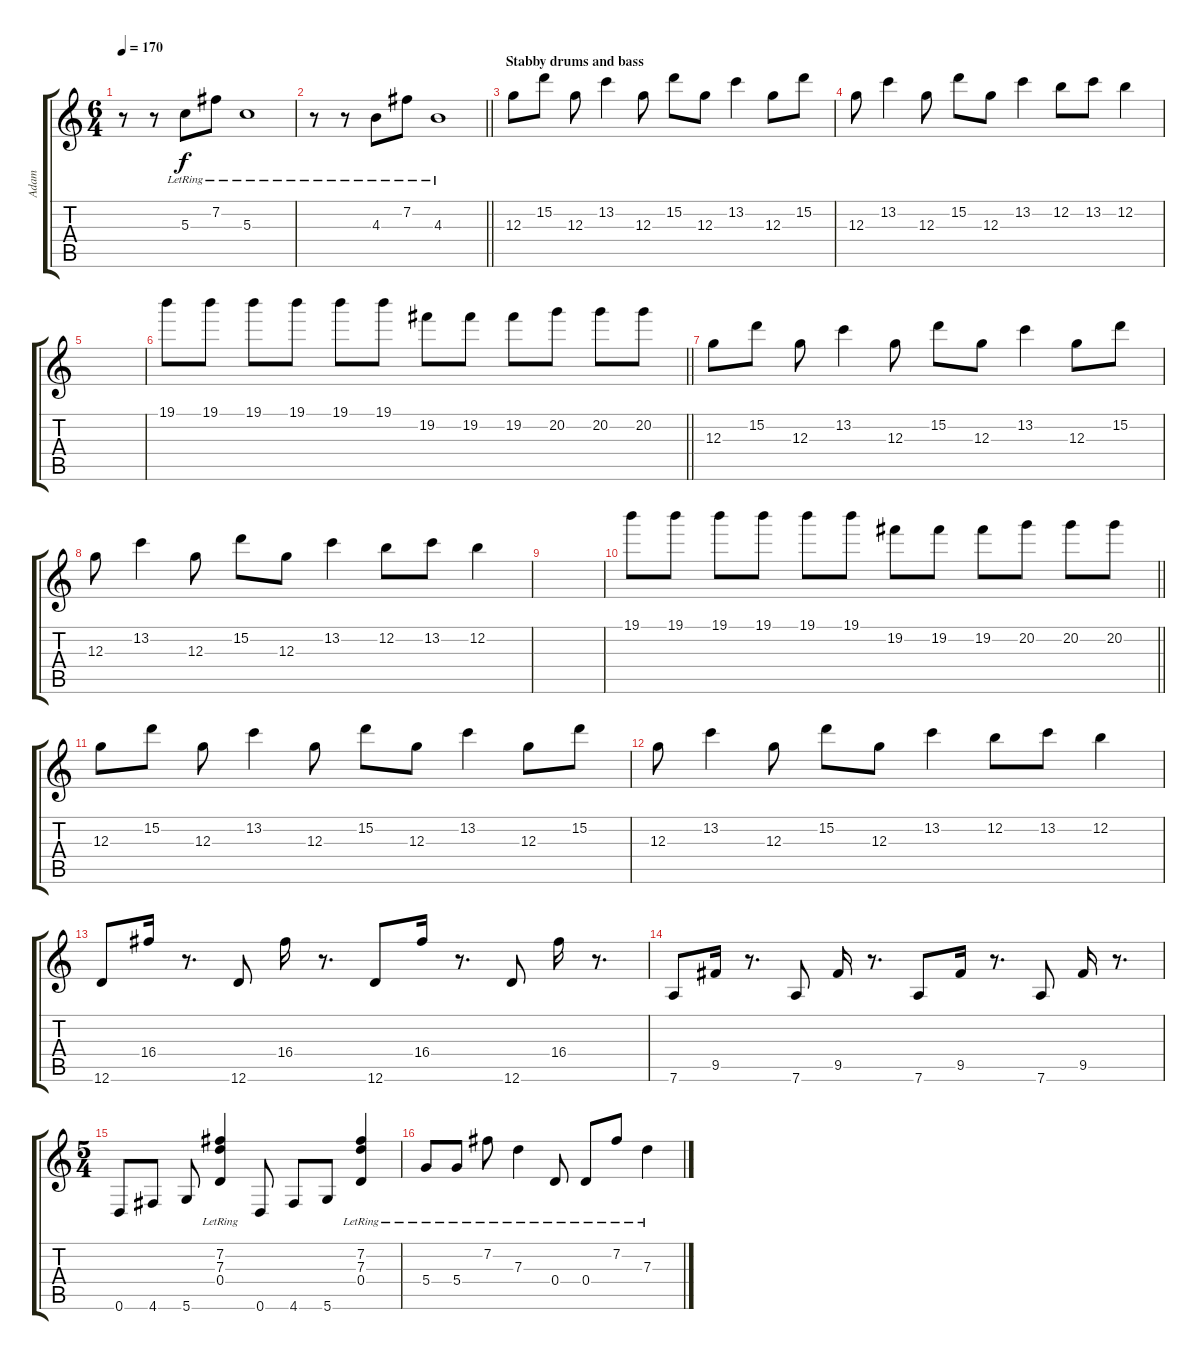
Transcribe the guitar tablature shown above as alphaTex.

\track ("Adam" "Adam") {instrument electricguitarjazz}
\staff {score tabs}
\tuning (E4 B3 G3 D3 A2 D2) {hide}
\ts (6 4)
\tempo 170
\clef g2
\ks c
r.8{dy f} r.8 5.3{lr}.8 7.2{lr}.8 5.3{lr}.1 |
\barLineRight lightlight
r.8 r.8 4.3{lr}.8 7.2{lr}.8 4.3{lr}.1 |
\section ("" "Stabby drums and bass")
12.3.8 15.2.8 12.3.8 13.2.4 12.3.8 15.2.8 12.3.8 13.2.4 12.3.8 15.2.8 |
12.3.8 13.2.4 12.3.8 15.2.8 12.3.8 13.2.4 12.2.8 13.2.8 12.2.4 |
|
\barLineRight lightlight
19.1.8 19.1.8 19.1.8 19.1.8 19.1.8 19.1.8 19.2.8 19.2.8 19.2.8 20.2.8 20.2.8 20.2.8 |
12.3.8 15.2.8 12.3.8 13.2.4 12.3.8 15.2.8 12.3.8 13.2.4 12.3.8 15.2.8 |
12.3.8 13.2.4 12.3.8 15.2.8 12.3.8 13.2.4 12.2.8 13.2.8 12.2.4 |
|
\barLineRight lightlight
19.1.8 19.1.8 19.1.8 19.1.8 19.1.8 19.1.8 19.2.8 19.2.8 19.2.8 20.2.8 20.2.8 20.2.8 |
12.3.8 15.2.8 12.3.8 13.2.4 12.3.8 15.2.8 12.3.8 13.2.4 12.3.8 15.2.8 |
12.3.8 13.2.4 12.3.8 15.2.8 12.3.8 13.2.4 12.2.8 13.2.8 12.2.4 |
12.6.8{volume 13} 16.4.16 r.8{d} 12.6.8 16.4.16 r.8{d} 12.6.8 16.4.16 r.8{d} 12.6.8 16.4.16 r.8{d} |
7.6.8 9.5.16 r.8{d} 7.6.8 9.5.16 r.8{d} 7.6.8 9.5.16 r.8{d} 7.6.8 9.5.16 r.8{d} |
\ts (5 4)
0.6.8 4.6.8 5.6.8 (7.2{lr} 7.3{lr} 0.4{lr}).4 0.6.8 4.6.8 5.6.8 (7.2{lr} 7.3{lr} 0.4{lr}).4 |
5.4{lr}.8 5.4{lr}.8 7.2{lr}.8 7.3{lr}.4 0.4{lr}.8 0.4{lr}.8 7.2{lr}.8 7.3{lr}.4
